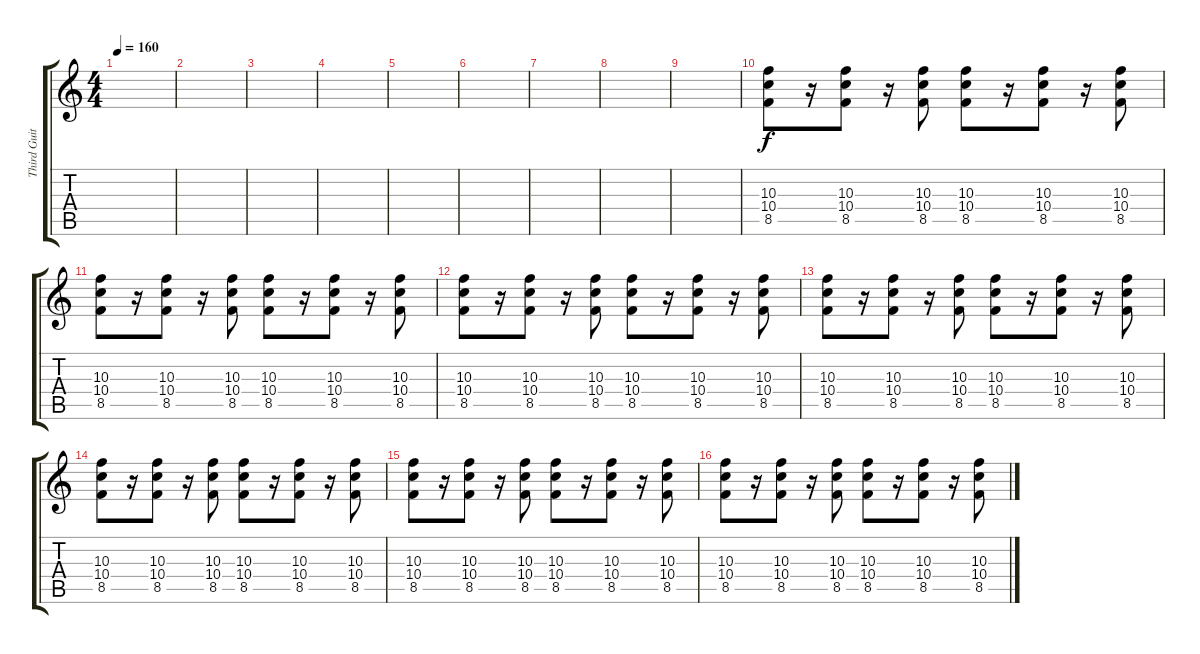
\track ("Third Guitar" "Third Guit") {instrument acousticguitarsteel}
\staff {score tabs}
\tuning (E4 B3 G3 D3 A2 E2) {hide}
\ts (4 4)
\tempo 160
\clef g2
\ks c
|
|
|
|
|
|
|
|
|
(10.3 10.4 8.5).8{volume 10 instrument cello} r.16 (10.3 10.4 8.5).8 r.16 (10.3 10.4 8.5).8 (10.3 10.4 8.5).8 r.16 (10.3 10.4 8.5).8 r.16 (10.3 10.4 8.5).8 |
(10.3 10.4 8.5).8 r.16 (10.3 10.4 8.5).8 r.16 (10.3 10.4 8.5).8 (10.3 10.4 8.5).8 r.16 (10.3 10.4 8.5).8 r.16 (10.3 10.4 8.5).8 |
(10.3 10.4 8.5).8 r.16 (10.3 10.4 8.5).8 r.16 (10.3 10.4 8.5).8 (10.3 10.4 8.5).8 r.16 (10.3 10.4 8.5).8 r.16 (10.3 10.4 8.5).8 |
(10.3 10.4 8.5).8 r.16 (10.3 10.4 8.5).8 r.16 (10.3 10.4 8.5).8 (10.3 10.4 8.5).8 r.16 (10.3 10.4 8.5).8 r.16 (10.3 10.4 8.5).8 |
(10.3 10.4 8.5).8 r.16 (10.3 10.4 8.5).8 r.16 (10.3 10.4 8.5).8 (10.3 10.4 8.5).8 r.16 (10.3 10.4 8.5).8 r.16 (10.3 10.4 8.5).8 |
(10.3 10.4 8.5).8 r.16 (10.3 10.4 8.5).8 r.16 (10.3 10.4 8.5).8 (10.3 10.4 8.5).8 r.16 (10.3 10.4 8.5).8 r.16 (10.3 10.4 8.5).8 |
(10.3 10.4 8.5).8 r.16 (10.3 10.4 8.5).8 r.16 (10.3 10.4 8.5).8 (10.3 10.4 8.5).8 r.16 (10.3 10.4 8.5).8 r.16 (10.3 10.4 8.5).8
